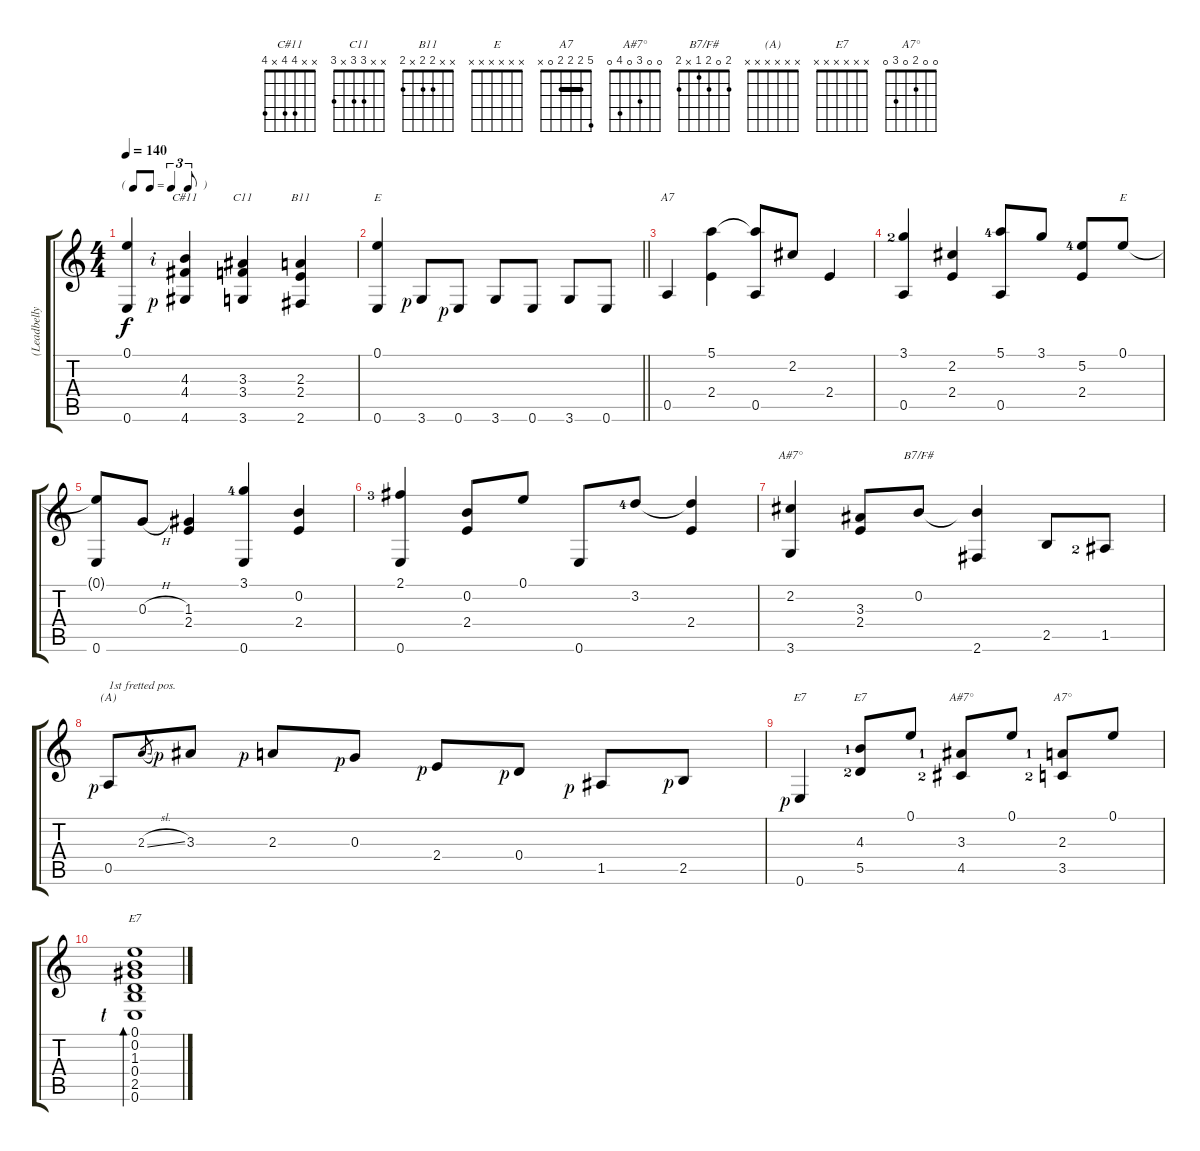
\track ("(Leadbelly - arrgt Michel Lelong)" "(Leadbelly") {instrument acousticguitarnylon}
\staff {score tabs}
\tuning (E4 B3 G3 D3 A2 E2) {hide}
\chord ("C#11" x x 4 4 x 4)
\chord ("C11" x x 3 3 x 3)
\chord ("B11" x x 2 2 x 2)
\chord ("E" 0 0 1 2 2 0)
\chord ("A7" 5 2 2 2 0 x) {barre 2}
\chord ("E" x x x x x x)
\chord ("A#7°" x 2 3 2 x 3) {barre 2}
\chord ("B7/F#" 2 0 2 1 x 2)
\chord ("(A)" x x x x x x)
\chord ("E7" 0 0 1 0 2 0)
\chord ("E7" 0 0 4 0 5 0)
\chord ("A#7°" 0 0 3 0 4 0)
\chord ("A7°" 0 0 2 0 3 0)
\chord ("E7" x x x x x x)
\ts (4 4)
\tf triplet8th
\tempo 140
\clef g2
\ks c
(0.1{t} 0.6).4{dy f} (4.3{rf 2} 4.4 4.6{rf 1}).4{ch "C#11"} (3.3 3.4 3.6).4{ch "C11"} (2.3 2.4 2.6).4{ch "B11"} |
\barLineRight lightlight
(0.1 0.6).4{ch "E"} 3.6{rf 1}.8 0.6{rf 1}.8 3.6.8 0.6.8 3.6.8 0.6.8 |
0.5.4{ch "A7"} (5.1 2.4).4 (5.1{t} 0.5).8 2.2.8 2.4.4 |
(3.1{lf 3} 0.5).4 (2.2 2.4).4 (5.1{lf 5} 0.5).8 3.1.8 (5.2{lf 5} 2.4).8 0.1.8{ch "E"} |
(0.1{t} 0.6).8 0.3{h}.8 (1.3 2.4).4 (3.1{lf 5} 0.6).4 (0.2 2.4).4 |
(2.1{lf 4} 0.6).4 (0.2 2.4).8 0.1.8 0.6.8 3.2{lf 5}.8 (3.2{t} 2.4).4 |
(2.2 3.6).4{ch "A#7°"} (3.3 2.4).8 0.2.8{ch "B7/F#"} (0.2{t} 2.6).4 2.5.8 1.5{lf 3}.8 |
0.5{rf 1}.8{ch "(A)" txt "1st fretted pos. "} 2.3{sl}.8{gr} 3.3{rf 1}.8 2.3{rf 1}.8 0.3{rf 1}.8 2.4{rf 1}.8 0.4{rf 1}.8 1.5{rf 1}.8 2.5{rf 1}.8 |
0.6{rf 1}.4{ch "E7"} (4.3{lf 2} 5.5{lf 3}).8{ch "E7"} 0.1.8 (3.3{lf 2} 4.5{lf 3}).8{ch "A#7°"} 0.1.8 (2.3{lf 2} 3.5{lf 3}).8{ch "A7°"} 0.1.8 |
(0.1 0.2 1.3 0.4 2.5 0.6{lf 1}).1{bd 60 ch "E7"}
